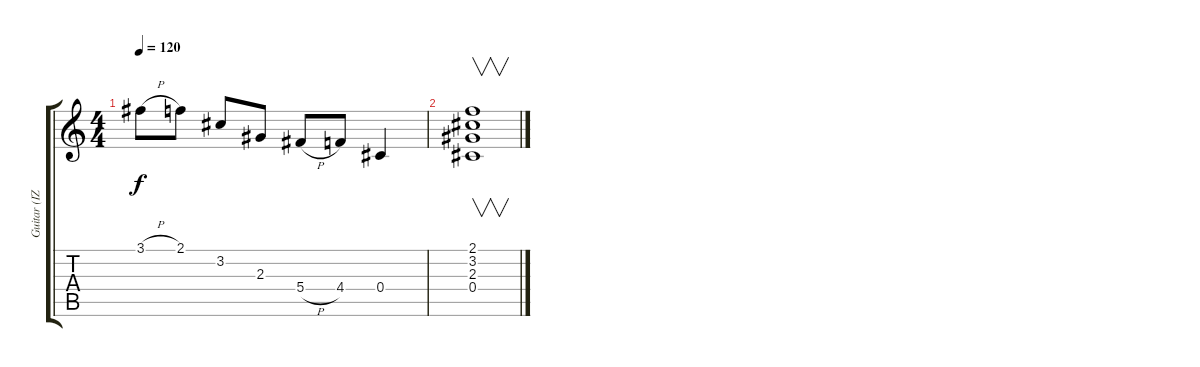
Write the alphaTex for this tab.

\track ("Guitar (IZZY)" "Guitar (IZ") {instrument acousticguitarnylon}
\staff {score tabs}
\tuning (Eb4 Bb3 Gb3 Db3 Ab2 Eb2) {hide}
\ts (4 4)
\tempo 120
\clef g2
\ks c
3.1{h}.8{dy f} 2.1.8 3.2.8 2.3.8 5.4{h}.8 4.4.8 0.4.4 |
(2.1 3.2 2.3 0.4).1{v}
